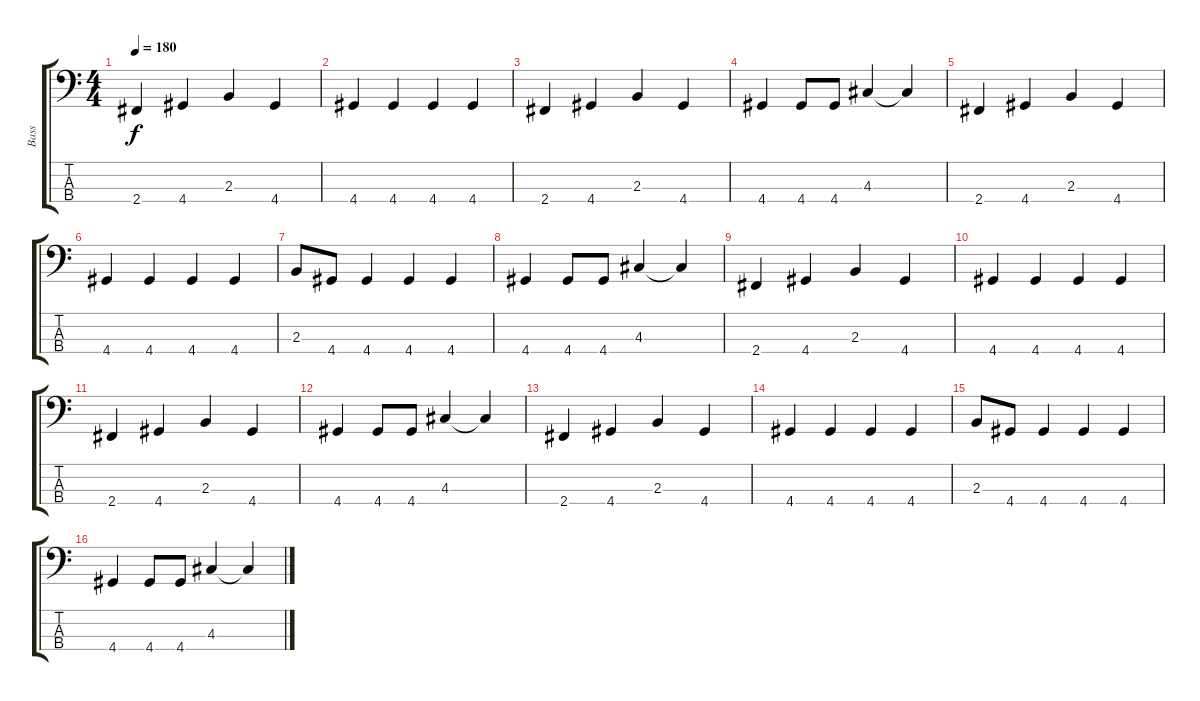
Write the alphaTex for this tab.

\track ("Bass" "Bass") {instrument electricbassfinger}
\staff {score tabs}
\tuning (G2 D2 A1 E1) {hide}
\ts (4 4)
\tempo 180
\clef f4
\ks c
2.4.4{dy f} 4.4.4 2.3.4 4.4.4 |
4.4.4 4.4.4 4.4.4 4.4.4 |
2.4.4 4.4.4 2.3.4 4.4.4 |
4.4.4 4.4.8 4.4.8 4.3.4 4.3{t}.4 |
2.4.4 4.4.4 2.3.4 4.4.4 |
4.4.4 4.4.4 4.4.4 4.4.4 |
2.3.8 4.4.8 4.4.4 4.4.4 4.4.4 |
4.4.4 4.4.8 4.4.8 4.3.4 4.3{t}.4 |
2.4.4 4.4.4 2.3.4 4.4.4 |
4.4.4 4.4.4 4.4.4 4.4.4 |
2.4.4 4.4.4 2.3.4 4.4.4 |
4.4.4 4.4.8 4.4.8 4.3.4 4.3{t}.4 |
2.4.4 4.4.4 2.3.4 4.4.4 |
4.4.4 4.4.4 4.4.4 4.4.4 |
2.3.8 4.4.8 4.4.4 4.4.4 4.4.4 |
4.4.4 4.4.8 4.4.8 4.3.4 4.3{t}.4
